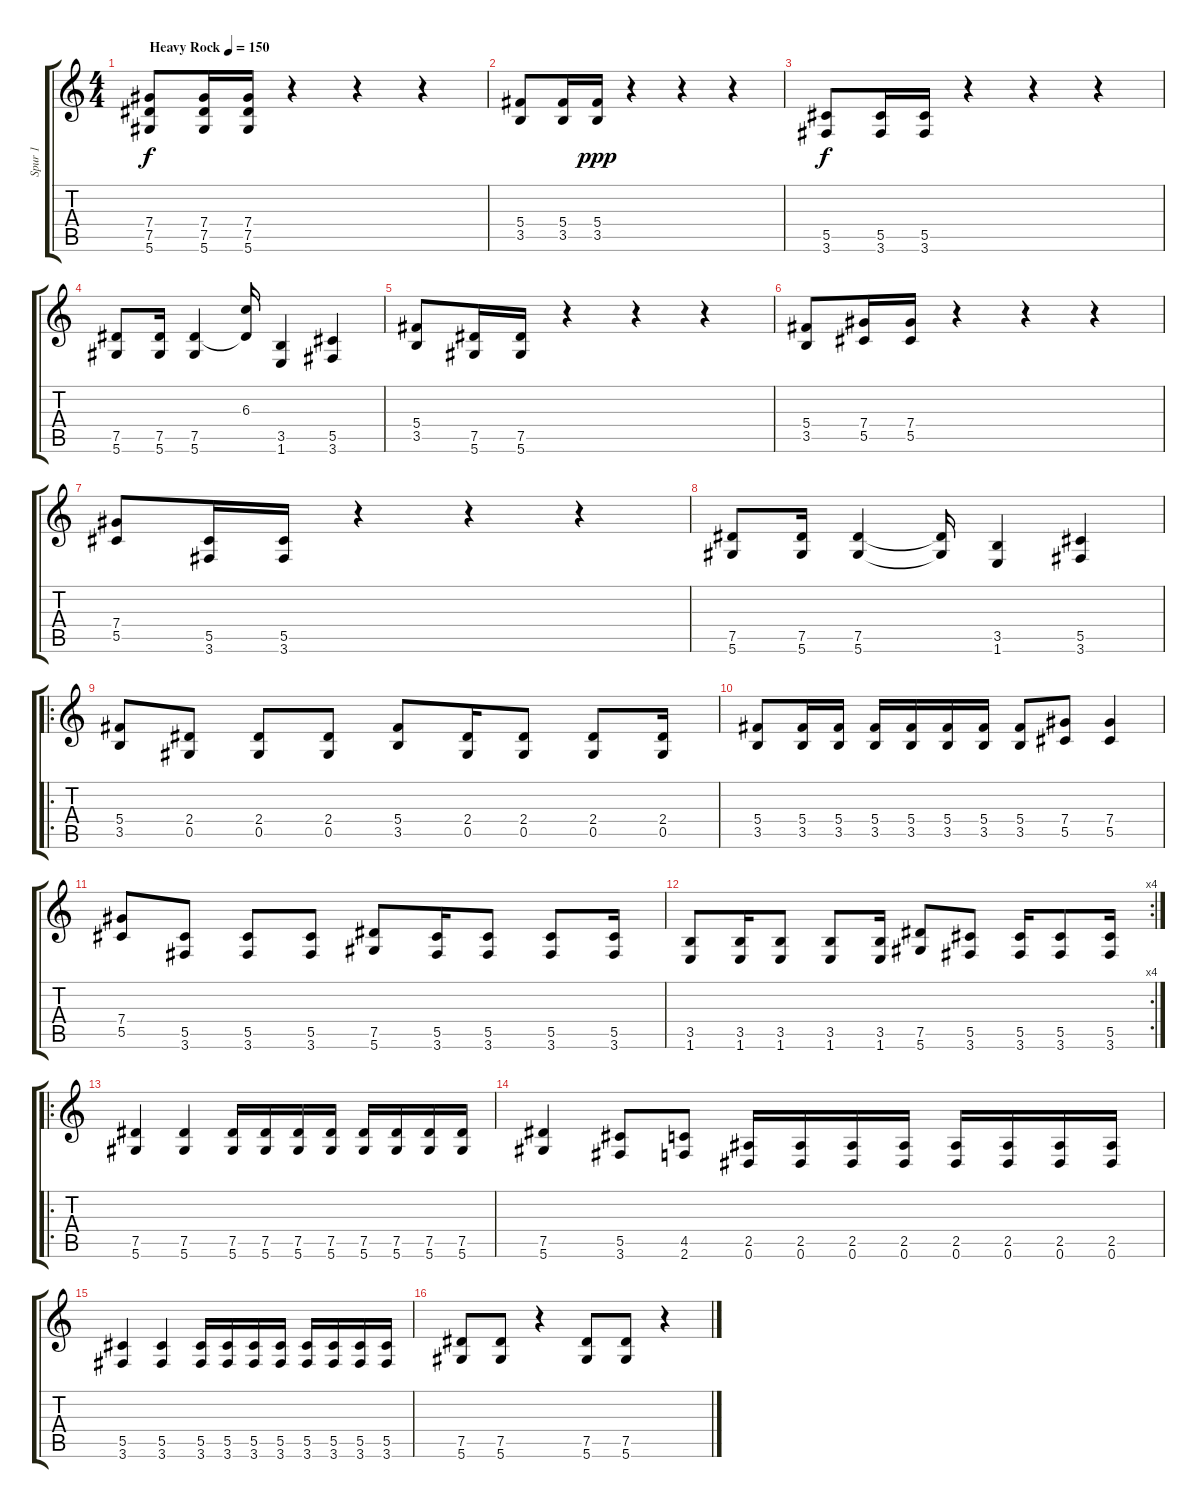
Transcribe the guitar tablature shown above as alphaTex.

\track ("Spur 1" "Spur 1") {instrument distortionguitar}
\staff {score tabs}
\tuning (Eb4 Bb3 Gb3 Db3 Ab2 Eb2) {hide}
\ts (4 4)
\tempo (150 "Heavy Rock")
\clef g2
\ks c
(7.4 7.5 5.6).8{dy f instrument distortionguitar} (7.4 7.5 5.6).16 (7.4 7.5 5.6).16 r.4 r.4 r.4 |
(5.4 3.5).8 (5.4 3.5).16 (5.4 3.5).16{dy ppp} r.4 r.4 r.4 |
(5.5 3.6).8{dy f} (5.5 3.6).16 (5.5 3.6).16 r.4 r.4 r.4 |
(7.5 5.6).8 (7.5 5.6).16 (7.5 5.6).4 (6.3 7.5{t}).16 (3.5 1.6).4 (5.5 3.6).4 |
(5.4 3.5).8 (7.5 5.6).16 (7.5 5.6).16 r.4 r.4 r.4 |
(5.4 3.5).8 (7.4 5.5).16 (7.4 5.5).16 r.4 r.4 r.4 |
(7.4 5.5).8 (5.5 3.6).16 (5.5 3.6).16 r.4 r.4 r.4 |
(7.5 5.6).8 (7.5 5.6).16 (7.5 5.6).4 (7.5{t} 5.6{t}).16 (3.5 1.6).4 (5.5 3.6).4 |
\ro
(5.4 3.5).8 (2.4 0.5).8 (2.4 0.5).8 (2.4 0.5).8 (5.4 3.5).8 (2.4 0.5).16 (2.4 0.5).8 (2.4 0.5).8 (2.4 0.5).16 |
(5.4 3.5).8 (5.4 3.5).16 (5.4 3.5).16 (5.4 3.5).16 (5.4 3.5).16 (5.4 3.5).16 (5.4 3.5).16 (5.4 3.5).8 (7.4 5.5).8 (7.4 5.5).4 |
(7.4 5.5).8 (5.5 3.6).8 (5.5 3.6).8 (5.5 3.6).8 (7.5 5.6).8 (5.5 3.6).16 (5.5 3.6).8 (5.5 3.6).8 (5.5 3.6).16 |
\rc 4
(3.5 1.6).8 (3.5 1.6).16 (3.5 1.6).8 (3.5 1.6).8 (3.5 1.6).16 (7.5 5.6).8 (5.5 3.6).8 (5.5 3.6).16 (5.5 3.6).8 (5.5 3.6).16 |
\ro
(7.5 5.6).4 (7.5 5.6).4 (7.5 5.6).16 (7.5 5.6).16 (7.5 5.6).16 (7.5 5.6).16 (7.5 5.6).16 (7.5 5.6).16 (7.5 5.6).16 (7.5 5.6).16 |
(7.5 5.6).4 (5.5 3.6).8 (4.5 2.6).8 (2.5 0.6).16 (2.5 0.6).16 (2.5 0.6).16 (2.5 0.6).16 (2.5 0.6).16 (2.5 0.6).16 (2.5 0.6).16 (2.5 0.6).16 |
(5.5 3.6).4 (5.5 3.6).4 (5.5 3.6).16 (5.5 3.6).16 (5.5 3.6).16 (5.5 3.6).16 (5.5 3.6).16 (5.5 3.6).16 (5.5 3.6).16 (5.5 3.6).16 |
(7.5 5.6).8 (7.5 5.6).8 r.4 (7.5 5.6).8 (7.5 5.6).8 r.4
